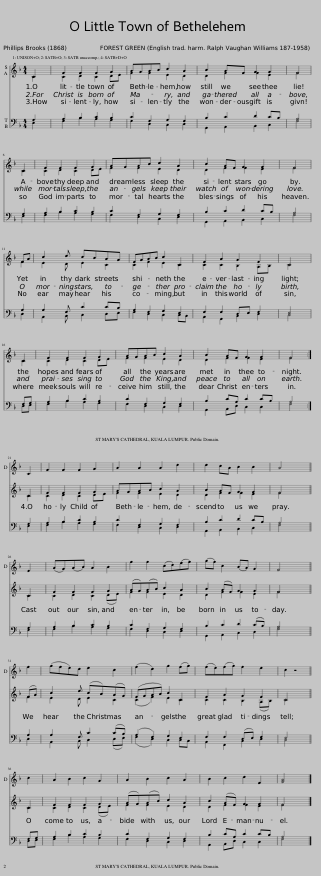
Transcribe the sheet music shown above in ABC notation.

X:1
%%score 1 ( 2 3 ) ( 4 5 )
L:1/8
M:4/4
I:linebreak $
K:F
V:1 treble
V:2 treble
V:3 treble
V:4 bass
V:5 bass
V:1
 x2 | x8 | x8 | x8 | x4 x2 |$ %5
 x2 | x8 | x8 | x8 | x4 x2 |$ %10
 x2 | x8 | x8 | x8 | x4 x2 |$ %15
 x2 | x8 | x8 | x8 | x4 x2 :|$ %20
!f! C2 | F2 F2 F2 G2 | A2 A2 A2 d2 | d2 cA B2 B2 | A6 ||$ %25
 E2 | (AG)(AB) A2 B2 | f2 f2 (cd)(ef) | (gf) c2 (BA) G2 | F6 ||$ %30
 f2 | (gfe)d e2 c2 | (f2 d2) g2 (fg) | (fe)(fg) f2 e2 | c2 z4 ||$ %35
 c2 | A2 B2 c2 G2 | A2 B2 c2 A2 | B2 c2 d2 E2 | [FA]6 |] %40
V:2
 C2 | F2 F2 F2 G2 | AGAB c2 A2 | B2 AF G2 G2 | F6 |$ %5
 C2 | F2 F2 F2 G2 | AGAB c2 A2 | B2 AF G2 G2 | F6 |$ %10
 FA | c3 d cBAG | FGAB c2 C2 | F2 A2 G2 F2 | C6 |$ %15
 C2 | F2 F2 F2 G2 | AGAB c2 A2 | B2 AF G2 G2 | F6 :|$ %20
 C2 | F2 F2 F2 G2 | AGAB c2 A2 | B2 AF G2 G2 | F6 ||$ %25
 C2 | F2 F2 F2 G2 | (AG)(AB) c2 A2 | B2 (AF) G2 G2 | F6 ||$ %30
 (FA) | c3 d (cB)(AG) | (FGAB) c2 C2 | F2 A2 G2 F2 | C6 ||$ %35
 C2 | F2 F2 F2 G2 | (AG)(AB) c2 A2 | B2 (AF) G2 G2 | F6 |] %40
V:3
 C2 | C2 D2 C2 DE | F2 F2 E2 D2 | D2 F2 F2 E2 | F6 |$ %5
 C2 | C2 D2 C2 DE | F2 F2 E2 D2 | D2 F2 F2 E2 | F6 |$ %10
 F2 | E3 D E2 C2 | C2 F2 E2 C2 | C2 C2 B,2 A,B, | C6 |$ %15
 C2 | C2 D2 C2 DE | F2 F2 E2 D2 | D2 F2 F2 E2 | F6 :|$ %20
 C2 | C2 D2 C2 DE | F2 F2 E2 D2 | D2 F2 F2 E2 | F6 ||$ %25
 C2 | C2 D2 C2 (DE) | F2 F2 E2 D2 | D2 F2 F2 E2 | F6 ||$ %30
 F2 | E3 D E2 C2 | (C2 F2) E2 C2 | C2 C2 B,2 (A,B,) | C6 ||$ %35
 C2 | C2 D2 C2 (DE) | F2 F2 E2 D2 | D2 F2 F2 E2 | F6 |] %40
V:4
 G,2 | A,2 B,2 C2 B,2 | C2 F,2 G,2 F,2 | B,2 C2 D2 CB, | A,6 |$ %5
 G,2 | A,2 B,2 C2 B,2 | C2 F,2 G,2 F,2 | B,2 C2 D2 CB, | A,6 |$ %10
 A,2 | A,3 F, C2 CB, | A,2 F,2 G,2 E,2 | F,2 F,2 D,E, F,2 | E,6 |$ %15
 F,G, | A,2 B,2 C2 B,2 | C2 F,2 G,2 F,2 | B,2 CA, C2 CB, | A,6 :|$ %20
 G,2 | A,2 B,2 C2 B,2 | C2 F,2 G,2 F,2 | B,2 C2 D2 CB, | A,6 ||$ %25
 G,2 | A,2 B,2 C2 B,2 | C2 F,2 G,2 F,2 | B,2 C2 D2 (CB,) | A,6 ||$ %30
 A,2 | A,3 F, C2 (CB,) | (A,2 F,2) G,2 E,2 | F,2 F,2 (D,E,) F,2 | E,6 ||$ %35
 F,G, | A,2 B,2 C2 B,2 | C2 F,2 G,2 F,2 | B,2 CA, C2 CB, | A,6 |] %40
V:5
 E,2 | F,2 B,2 A,2 G,2 | F,2 D,2 C,2 D,2 | G,,2 A,,2 B,,2 C,2 | F,6 |$ %5
 E,2 | F,2 B,2 A,2 G,2 | F,2 D,2 C,2 D,2 | G,,2 A,,2 B,,2 C,2 | F,6 |$ %10
 D,2 | A,,3 B,, C,2 D,E, | F,2 D,2 C,2 C,B,, | A,,2 F,,2 B,,2 D,2 | C,6 |$ %15
 D,E, | F,2 B,2 A,2 G,2 | F,2 D,2 C,2 D,2 | G,,2 A,,D, C,2 C,2 | F,6 :|$ %20
 E,2 | F,2 B,2 A,2 G,2 | F,2 D,2 C,2 D,2 | G,,2 A,,2 B,,2 C,2 | F,6 ||$ %25
 E,2 | F,2 B,2 A,2 G,2 | F,2 D,2 C,2 D,2 | G,,2 A,,2 B,,2 C,2 | F,6 ||$ %30
 D,2 | A,,3 B,, C,2 (D,E,) | (F,2 D,2) C,2 C,B,, | A,,2 F,,2 B,,2 D,2 | C,6 ||$ %35
 D,E, | F,2 B,2 A,2 G,2 | F,2 D,2 C,2 D,2 | G,,2 A,,D, C,2 C,2 | F,6 |] %40
